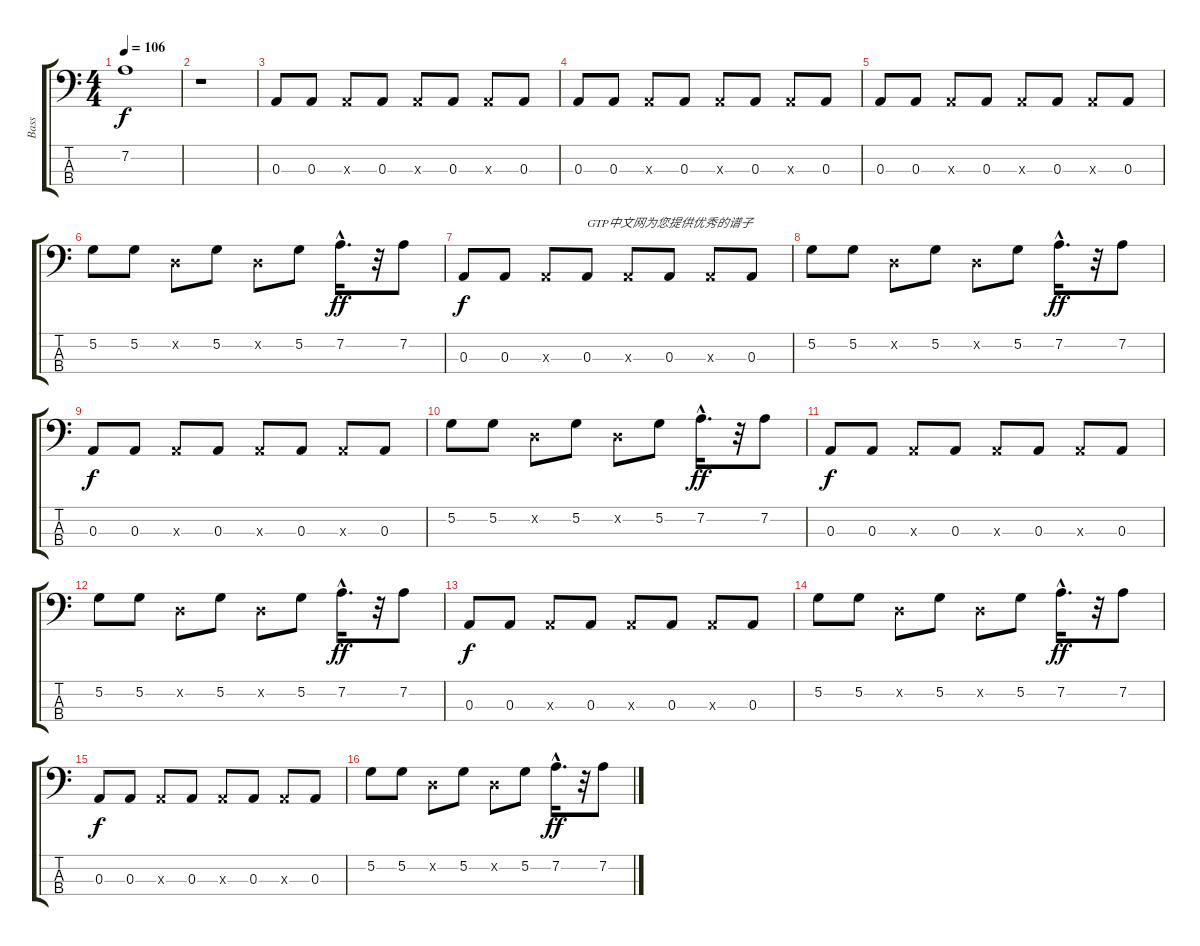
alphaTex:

\track ("Bass" "Bass") {instrument electricbassfinger}
\staff {score tabs}
\tuning (G2 D2 A1 E1) {hide}
\ts (4 4)
\tempo 106
\clef f4
\ks c
7.2.1{dy f} |
r.1{volume 10} |
0.3.8{volume 12} 0.3.8 0.3{x}.8 0.3.8 0.3{x}.8 0.3.8 0.3{x}.8 0.3.8 |
0.3.8 0.3.8 0.3{x}.8 0.3.8 0.3{x}.8 0.3.8 0.3{x}.8 0.3.8 |
0.3.8 0.3.8 0.3{x}.8 0.3.8 0.3{x}.8 0.3.8 0.3{x}.8 0.3.8 |
5.2.8 5.2.8 0.2{x}.8 5.2.8 0.2{x}.8 5.2.8 7.2{hac}.16{d dy ff} r.32 7.2.8 |
0.3.8{dy f} 0.3.8 0.3{x}.8 0.3.8{txt "GTP中文网为您提供优秀的谱子"} 0.3{x}.8 0.3.8 0.3{x}.8 0.3.8 |
5.2.8 5.2.8 0.2{x}.8 5.2.8 0.2{x}.8 5.2.8 7.2{hac}.16{d dy ff} r.32 7.2.8 |
0.3.8{dy f} 0.3.8 0.3{x}.8 0.3.8 0.3{x}.8 0.3.8 0.3{x}.8 0.3.8 |
5.2.8 5.2.8 0.2{x}.8 5.2.8 0.2{x}.8 5.2.8 7.2{hac}.16{d dy ff} r.32 7.2.8 |
0.3.8{dy f} 0.3.8 0.3{x}.8 0.3.8 0.3{x}.8 0.3.8 0.3{x}.8 0.3.8 |
5.2.8 5.2.8 0.2{x}.8 5.2.8 0.2{x}.8 5.2.8 7.2{hac}.16{d dy ff} r.32 7.2.8 |
0.3.8{dy f} 0.3.8 0.3{x}.8 0.3.8 0.3{x}.8 0.3.8 0.3{x}.8 0.3.8 |
5.2.8 5.2.8 0.2{x}.8 5.2.8 0.2{x}.8 5.2.8 7.2{hac}.16{d dy ff} r.32 7.2.8 |
0.3.8{dy f} 0.3.8 0.3{x}.8 0.3.8 0.3{x}.8 0.3.8 0.3{x}.8 0.3.8 |
5.2.8 5.2.8 0.2{x}.8 5.2.8 0.2{x}.8 5.2.8 7.2{hac}.16{d dy ff} r.32 7.2.8
